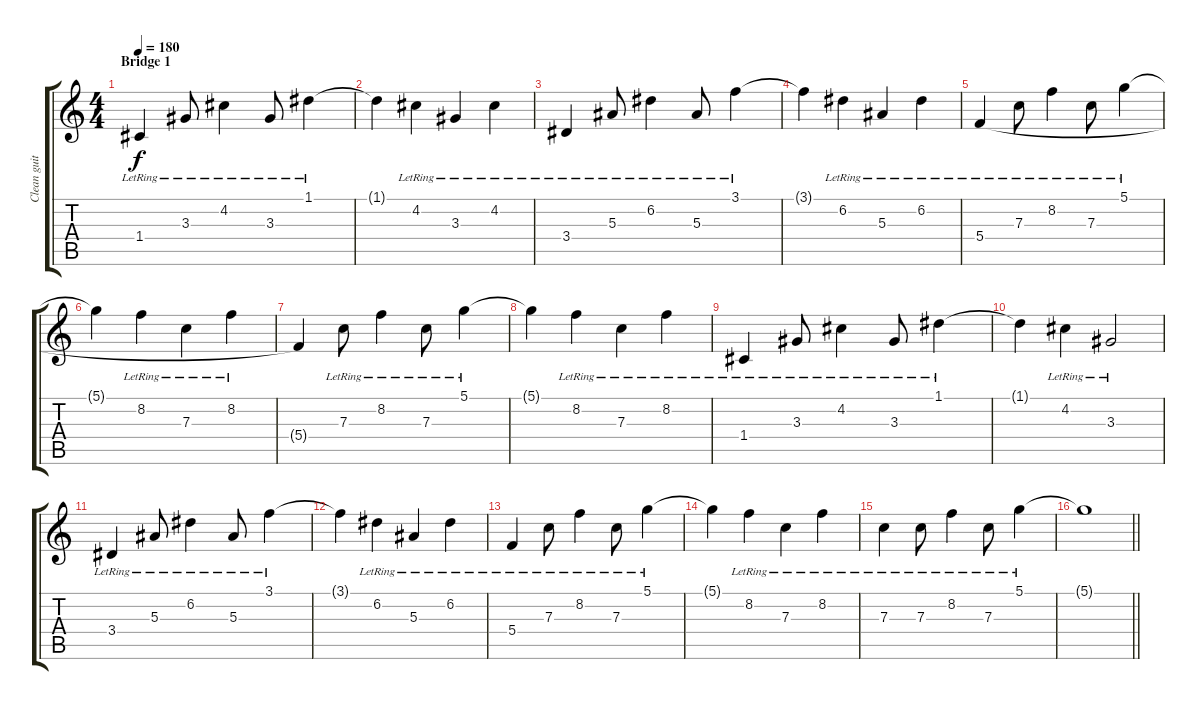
\track ("Clean guitar 2" "Clean guit") {instrument electricguitarjazz}
\staff {score tabs}
\tuning (D4 A3 F3 C3 G2 C2) {hide}
\ts (4 4)
\section ("" "Bridge 1")
\tempo 180
\clef g2
\ks c
1.4{lr}.4{dy f} 3.3{lr}.8 4.2{lr}.4 3.3{lr}.8 1.1{lr}.4 |
1.1{t}.4 4.2{lr}.4 3.3{lr}.4 4.2{lr}.4 |
3.4{lr}.4 5.3{lr}.8 6.2{lr}.4 5.3{lr}.8 3.1{lr}.4 |
3.1{t}.4 6.2{lr}.4 5.3{lr}.4 6.2{lr}.4 |
5.4{lr}.4 7.3{lr}.8 8.2{lr}.4 7.3{lr}.8 5.1{lr}.4 |
5.1{t}.4 8.2{lr}.4 7.3{lr}.4 8.2{lr}.4 |
5.4{t}.4 7.3{lr}.8 8.2{lr}.4 7.3{lr}.8 5.1{lr}.4 |
5.1{t}.4 8.2{lr}.4 7.3{lr}.4 8.2{lr}.4 |
1.4{lr}.4 3.3{lr}.8 4.2{lr}.4 3.3{lr}.8 1.1{lr}.4 |
1.1{t}.4 4.2{lr}.4 3.3{lr}.2 |
3.4{lr}.4 5.3{lr}.8 6.2{lr}.4 5.3{lr}.8 3.1{lr}.4 |
3.1{t}.4 6.2{lr}.4 5.3{lr}.4 6.2{lr}.4 |
5.4{lr}.4 7.3{lr}.8 8.2{lr}.4 7.3{lr}.8 5.1{lr}.4 |
5.1{t}.4 8.2{lr}.4 7.3{lr}.4 8.2{lr}.4 |
7.3{lr}.4 7.3{lr}.8 8.2{lr}.4 7.3{lr}.8 5.1{lr}.4 |
\barLineRight lightlight
5.1{t}.1
